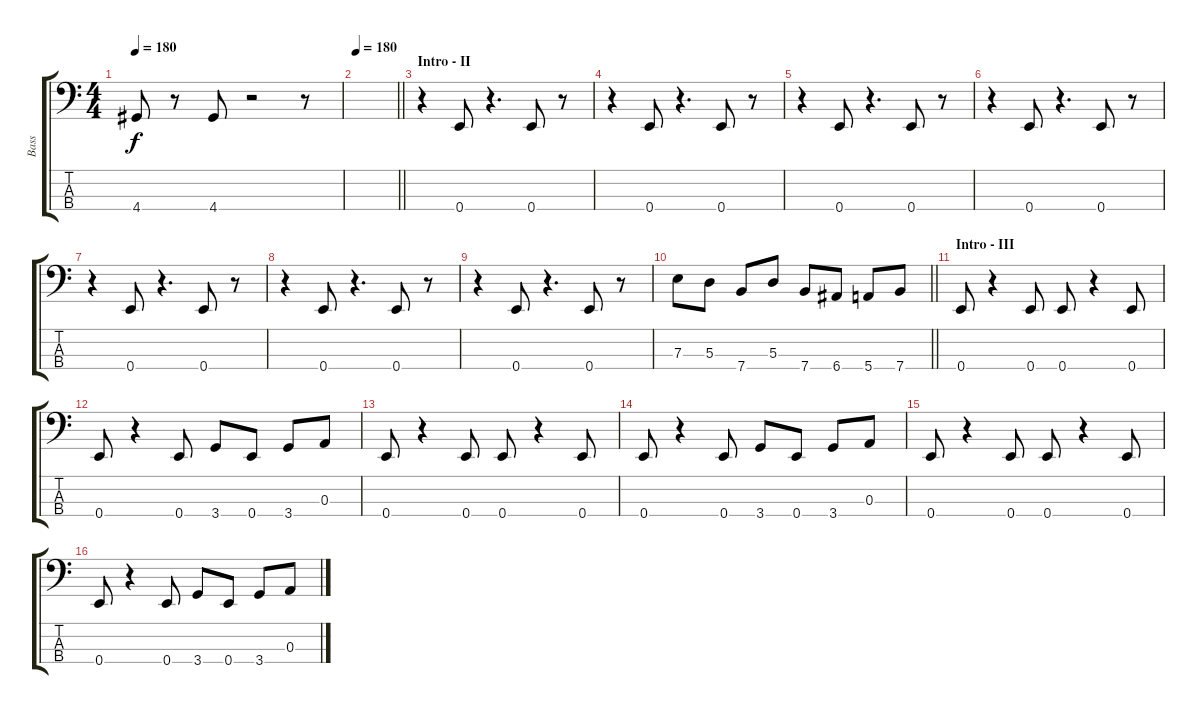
\track ("Bass" "Bass") {instrument electricbasspick}
\staff {score tabs}
\tuning (G2 D2 A1 E1) {hide}
\ts (4 4)
\tempo 180
\clef f4
\ks c
4.4.8{dy f} r.8 4.4.8 r.2 r.8 |
\tempo 180
\barLineRight lightlight
|
\section ("" "Intro - II")
r.4 0.4.8 r.4{d} 0.4.8 r.8 |
r.4 0.4.8 r.4{d} 0.4.8 r.8 |
r.4 0.4.8 r.4{d} 0.4.8 r.8 |
r.4 0.4.8 r.4{d} 0.4.8 r.8 |
r.4 0.4.8 r.4{d} 0.4.8 r.8 |
r.4 0.4.8 r.4{d} 0.4.8 r.8 |
r.4 0.4.8 r.4{d} 0.4.8 r.8 |
\barLineRight lightlight
7.3.8 5.3.8 7.4.8 5.3.8 7.4.8 6.4.8 5.4.8 7.4.8 |
\section ("" "Intro - III")
0.4.8 r.4 0.4.8 0.4.8 r.4 0.4.8 |
0.4.8 r.4 0.4.8 3.4.8 0.4.8 3.4.8 0.3.8 |
0.4.8 r.4 0.4.8 0.4.8 r.4 0.4.8 |
0.4.8 r.4 0.4.8 3.4.8 0.4.8 3.4.8 0.3.8 |
0.4.8 r.4 0.4.8 0.4.8 r.4 0.4.8 |
0.4.8 r.4 0.4.8 3.4.8 0.4.8 3.4.8 0.3.8
